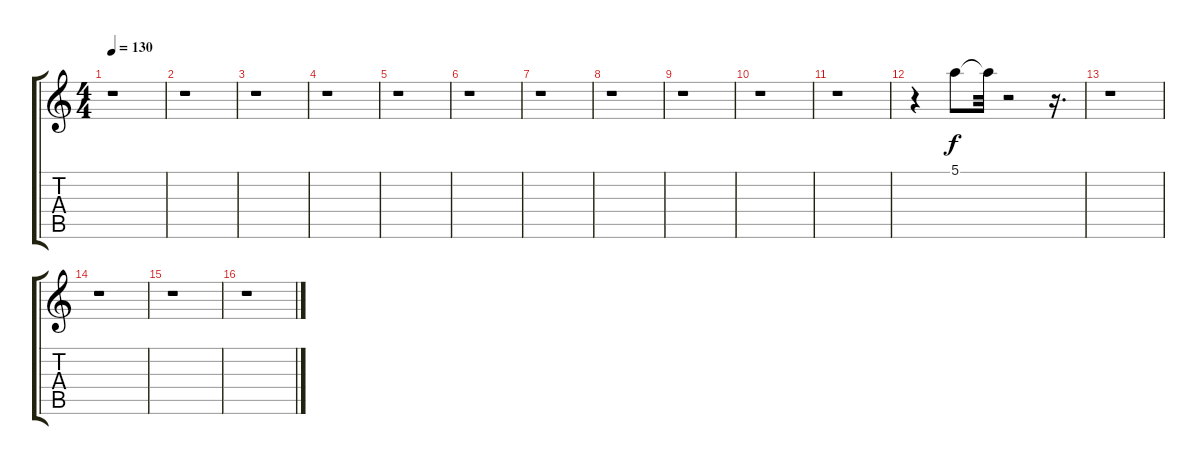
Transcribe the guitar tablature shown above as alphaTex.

\track "" {instrument guitarharmonics}
\staff {score tabs}
\tuning (E4 B3 G3 D3 A2 E2) {hide}
\ts (4 4)
\tempo 130
\clef g2
\ks c
r.1{dy f} |
r.1 |
r.1 |
r.1 |
r.1 |
r.1 |
r.1 |
r.1 |
r.1 |
r.1 |
r.1 |
r.4 5.1.8 5.1{t}.32 r.2 r.16{d} |
r.1 |
r.1 |
r.1 |
r.1
